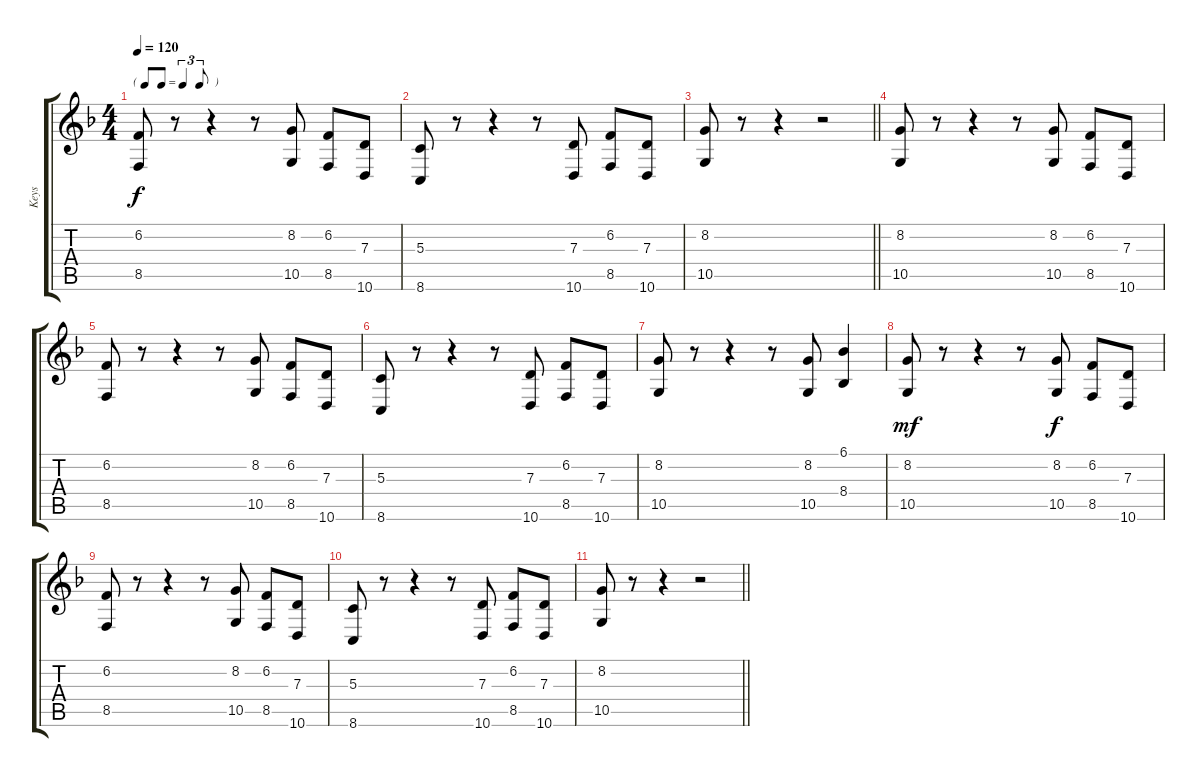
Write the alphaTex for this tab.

\track ("Keys" "Keys") {instrument percussiveorgan}
\staff {score tabs}
\tuning (E4 B3 G3 D3 A2 E2) {hide}
\ts (4 4)
\tf triplet8th
\tempo 120
\clef g2
\ks f
(6.2 8.5).8{dy f} r.8 r.4 r.8 (8.2 10.5).8 (6.2 8.5).8 (7.3 10.6).8 |
(5.3 8.6).8 r.8 r.4 r.8 (7.3 10.6).8 (6.2 8.5).8 (7.3 10.6).8 |
\barLineRight lightlight
(8.2 10.5).8 r.8 r.4 r.2 |
(8.2 10.5).8 r.8 r.4 r.8 (8.2 10.5).8 (6.2 8.5).8 (7.3 10.6).8 |
(6.2 8.5).8 r.8 r.4 r.8 (8.2 10.5).8 (6.2 8.5).8 (7.3 10.6).8 |
(5.3 8.6).8 r.8 r.4 r.8 (7.3 10.6).8 (6.2 8.5).8 (7.3 10.6).8 |
(8.2 10.5).8 r.8 r.4 r.8 (8.2 10.5).8 (6.1 8.4).4 |
(8.2 10.5).8{dy mf} r.8 r.4 r.8 (8.2 10.5).8{dy f} (6.2 8.5).8 (7.3 10.6).8 |
(6.2 8.5).8 r.8 r.4 r.8 (8.2 10.5).8 (6.2 8.5).8 (7.3 10.6).8 |
(5.3 8.6).8 r.8 r.4 r.8 (7.3 10.6).8 (6.2 8.5).8 (7.3 10.6).8 |
\barLineRight lightlight
(8.2 10.5).8 r.8 r.4 r.2
